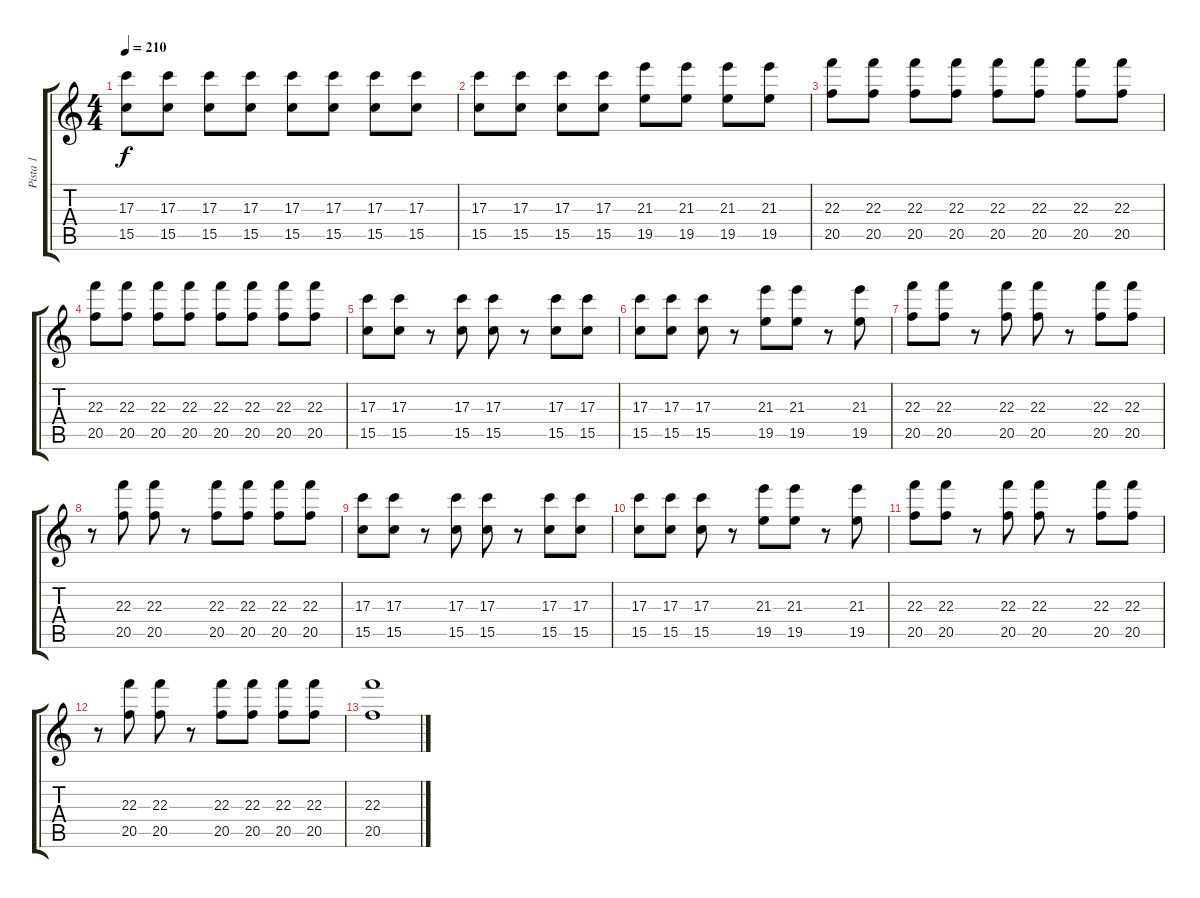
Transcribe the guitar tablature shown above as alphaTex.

\track ("Pista 1" "Pista 1") {instrument overdrivenguitar}
\staff {score tabs}
\tuning (E4 B3 G3 D3 A2 D2) {hide}
\ts (4 4)
\tempo 210
\clef g2
\ks c
(17.3 15.5).8{dy f} (17.3 15.5).8 (17.3 15.5).8 (17.3 15.5).8 (17.3 15.5).8 (17.3 15.5).8 (17.3 15.5).8 (17.3 15.5).8 |
(17.3 15.5).8 (17.3 15.5).8 (17.3 15.5).8 (17.3 15.5).8 (21.3 19.5).8 (21.3 19.5).8 (21.3 19.5).8 (21.3 19.5).8 |
(22.3 20.5).8 (22.3 20.5).8 (22.3 20.5).8 (22.3 20.5).8 (22.3 20.5).8 (22.3 20.5).8 (22.3 20.5).8 (22.3 20.5).8 |
(22.3 20.5).8 (22.3 20.5).8 (22.3 20.5).8 (22.3 20.5).8 (22.3 20.5).8 (22.3 20.5).8 (22.3 20.5).8 (22.3 20.5).8 |
(17.3 15.5).8 (17.3 15.5).8 r.8 (17.3 15.5).8 (17.3 15.5).8 r.8 (17.3 15.5).8 (17.3 15.5).8 |
(17.3 15.5).8 (17.3 15.5).8 (17.3 15.5).8 r.8 (21.3 19.5).8 (21.3 19.5).8 r.8 (21.3 19.5).8 |
(22.3 20.5).8 (22.3 20.5).8 r.8 (22.3 20.5).8 (22.3 20.5).8 r.8 (22.3 20.5).8 (22.3 20.5).8 |
r.8 (22.3 20.5).8 (22.3 20.5).8 r.8 (22.3 20.5).8 (22.3 20.5).8 (22.3 20.5).8 (22.3 20.5).8 |
(17.3 15.5).8 (17.3 15.5).8 r.8 (17.3 15.5).8 (17.3 15.5).8 r.8 (17.3 15.5).8 (17.3 15.5).8 |
(17.3 15.5).8 (17.3 15.5).8 (17.3 15.5).8 r.8 (21.3 19.5).8 (21.3 19.5).8 r.8 (21.3 19.5).8 |
(22.3 20.5).8 (22.3 20.5).8 r.8 (22.3 20.5).8 (22.3 20.5).8 r.8 (22.3 20.5).8 (22.3 20.5).8 |
r.8 (22.3 20.5).8 (22.3 20.5).8 r.8 (22.3 20.5).8 (22.3 20.5).8 (22.3 20.5).8 (22.3 20.5).8 |
(22.3 20.5).1
